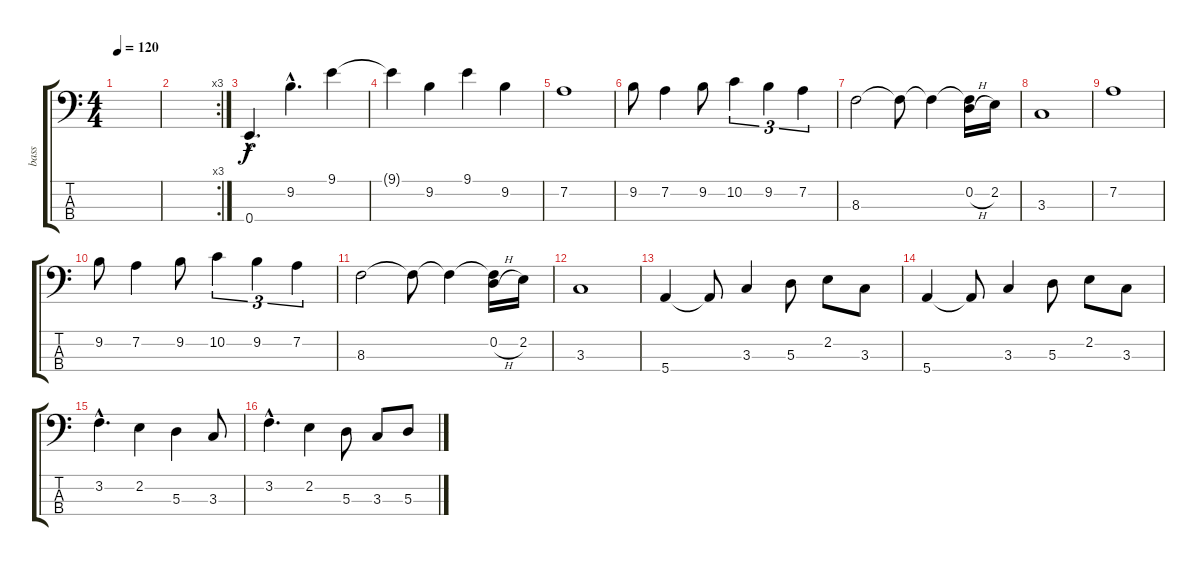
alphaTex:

\track ("bass" "bass") {instrument electricbassfinger}
\staff {score tabs}
\tuning (G2 D2 A1 E1) {hide}
\ts (4 4)
\tempo 120
\clef f4
\ks c
|
\rc 3
|
0.4{hac}.4{d} 9.2{hac}.4{d} 9.1.4 |
9.1{t}.4 9.2.4 9.1.4 9.2.4 |
7.2.1 |
9.2.8 7.2.4 9.2.8 10.2.4{tu (3 2)} 9.2.4{tu (3 2)} 7.2.4{tu (3 2)} |
8.3.2 8.3{t}.8 8.3{t}.4 (0.2{h} 8.3{t}).16 2.2.16 |
3.3.1 |
7.2.1 |
9.2.8 7.2.4 9.2.8 10.2.4{tu (3 2)} 9.2.4{tu (3 2)} 7.2.4{tu (3 2)} |
8.3.2 8.3{t}.8 8.3{t}.4 (0.2{h} 8.3{t}).16 2.2.16 |
3.3.1 |
5.4.4 5.4{t}.8 3.3.4 5.3.8 2.2.8 3.3.8 |
5.4.4 5.4{t}.8 3.3.4 5.3.8 2.2.8 3.3.8 |
3.2{hac}.4{d} 2.2.4 5.3.4 3.3.8 |
3.2{hac}.4{d} 2.2.4 5.3.8 3.3.8 5.3.8
